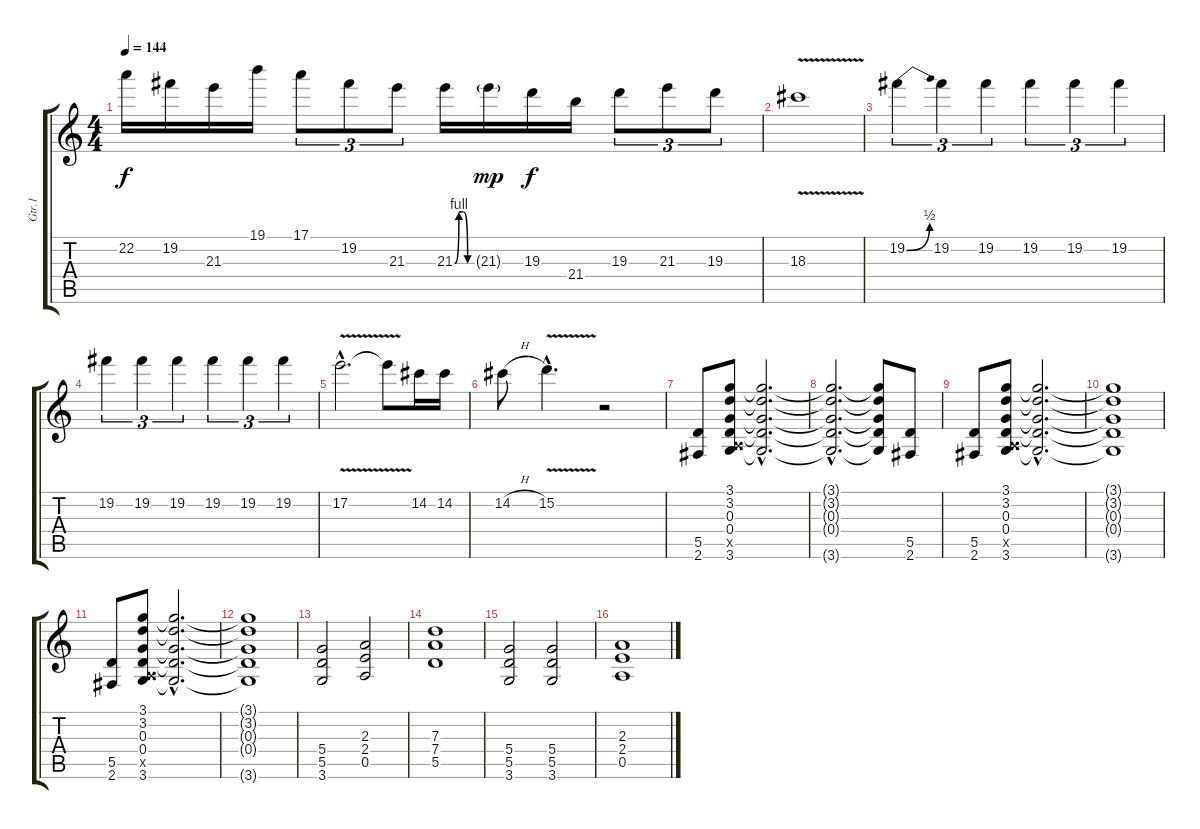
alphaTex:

\track ("Gtr.1" "Gtr.1") {instrument distortionguitar}
\staff {score tabs}
\tuning (E4 B3 G3 D3 A2 E2) {hide}
\ts (4 4)
\tempo 144
\clef g2
\ks c
22.2.16{dy f} 19.2.16 21.3.16 19.1.16 17.1.8{tu (3 2)} 19.2.8{tu (3 2)} 21.3.8{tu (3 2)} 21.3{be (custom 0 0 15 4 30 4 45 0 60 0)}.16 21.3{g}.16{dy mp} 19.3.16{dy f} 21.4.16 19.3.8{tu (3 2)} 21.3.8{tu (3 2)} 19.3.8{tu (3 2)} |
18.3{v}.1 |
19.2{be (bend 0 0 60 2)}.4{tu (3 2)} 19.2.4{tu (3 2)} 19.2.4{tu (3 2)} 19.2.4{tu (3 2)} 19.2.4{tu (3 2)} 19.2.4{tu (3 2)} |
19.2.4{tu (3 2)} 19.2.4{tu (3 2)} 19.2.4{tu (3 2)} 19.2.4{tu (3 2)} 19.2.4{tu (3 2)} 19.2.4{tu (3 2)} |
17.2{v hac}.2{d} 17.2{t}.8 14.2.16 14.2.16 |
14.2{h}.8 15.2{v hac}.4{d} r.2 |
(5.5 2.6).8 (3.1 3.2 0.3 0.4 0.5{x} 3.6).8 (3.1{hac t} 3.2{hac t} 0.3{hac t} 0.4{hac t} 3.6{hac t}).2{d} |
(3.1{hac t} 3.2{hac t} 0.3{hac t} 0.4{hac t} 3.6{hac t}).2{d} (3.1{t} 3.2{t} 0.3{t} 0.4{t} 3.6{t}).8 (5.5 2.6).8 |
(5.5 2.6).8 (3.1 3.2 0.3 0.4 0.5{x} 3.6).8 (3.1{hac t} 3.2{hac t} 0.3{hac t} 0.4{hac t} 3.6{hac t}).2{d} |
(3.1{t} 3.2{t} 0.3{t} 0.4{t} 3.6{t}).1 |
(5.5 2.6).8 (3.1 3.2 0.3 0.4 0.5{x} 3.6).8 (3.1{hac t} 3.2{hac t} 0.3{hac t} 0.4{hac t} 3.6{hac t}).2{d} |
(3.1{t} 3.2{t} 0.3{t} 0.4{t} 3.6{t}).1 |
(5.4 5.5 3.6).2 (2.3 2.4 0.5).2 |
(7.3 7.4 5.5).1 |
(5.4 5.5 3.6).2 (5.4 5.5 3.6).2 |
(2.3 2.4 0.5).1
